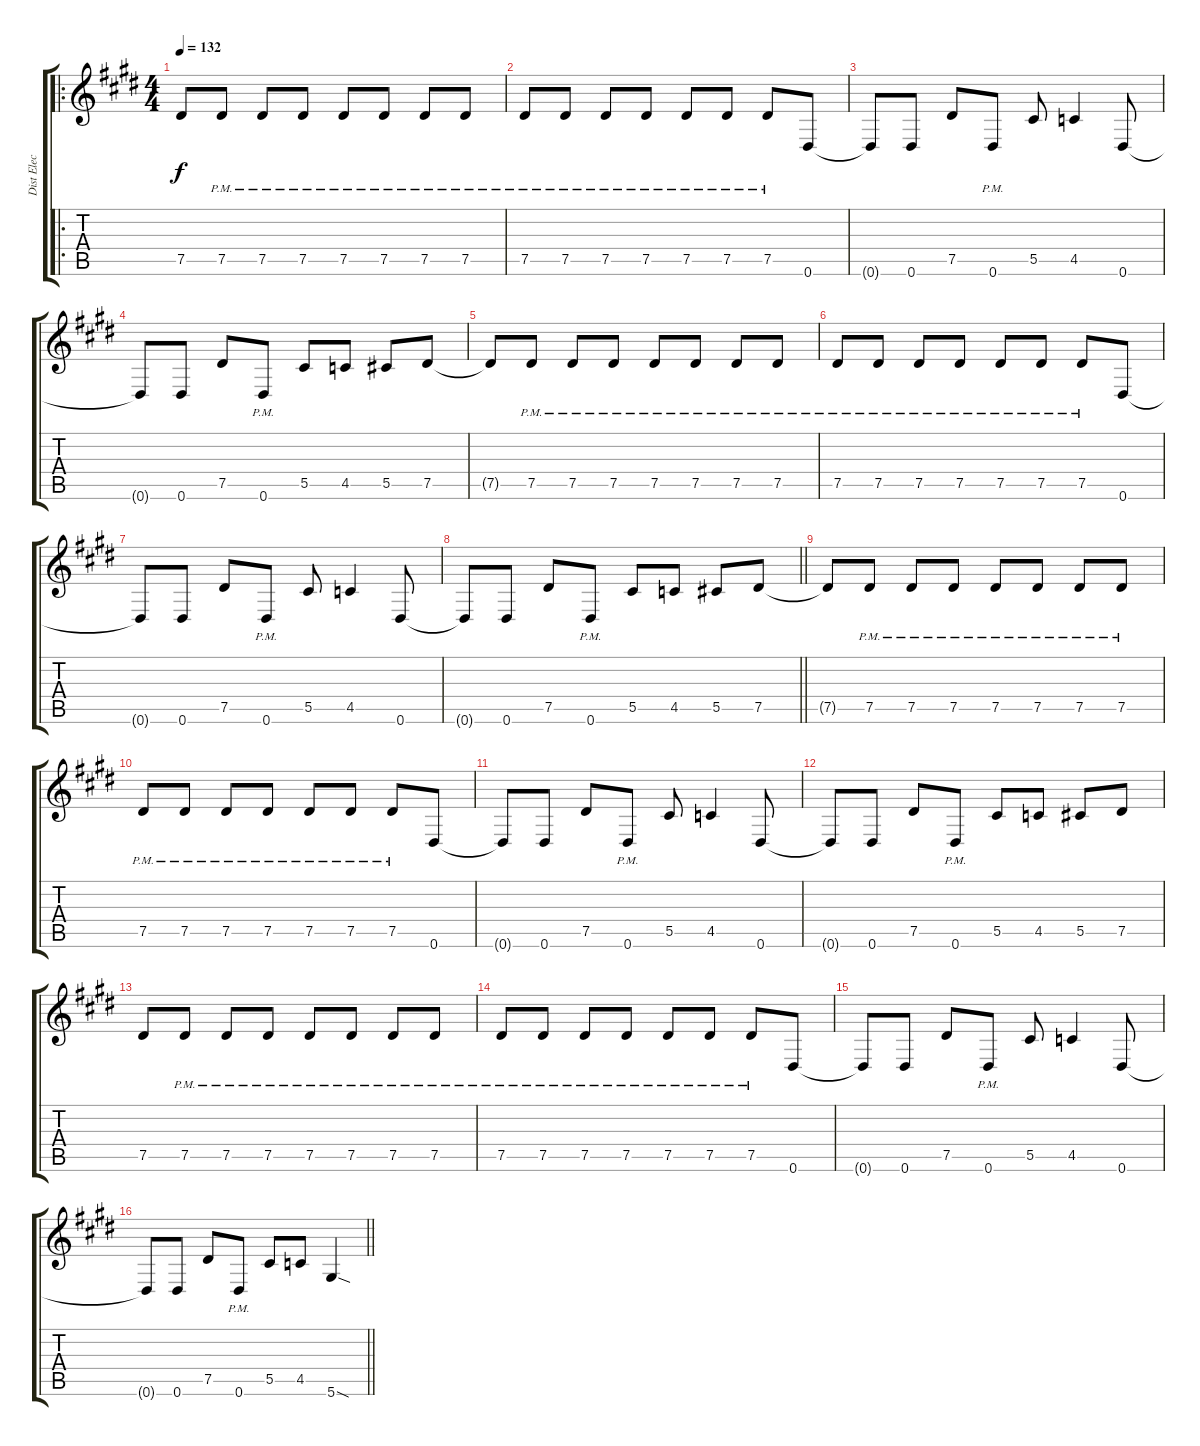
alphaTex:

\track ("Dist Elec 2" "Dist Elec ") {instrument overdrivenguitar}
\staff {score tabs}
\tuning (Eb4 Bb3 Gb3 Db3 Ab2 Eb2) {hide}
\ro
\ts (4 4)
\tempo 132
\clef g2
\ks e
7.5{t}.8{dy f} 7.5{pm}.8 7.5{pm}.8 7.5{pm}.8 7.5{pm}.8 7.5{pm}.8 7.5{pm}.8 7.5{pm}.8 |
\ks c#minor
7.5{pm}.8 7.5{pm}.8 7.5{pm}.8 7.5{pm}.8 7.5{pm}.8 7.5{pm}.8 7.5{pm}.8 0.6.8 |
0.6{t}.8 0.6.8 7.5.8 0.6{pm}.8 5.5.8 4.5.4 0.6.8 |
0.6{t}.8 0.6.8 7.5.8 0.6{pm}.8 5.5.8 4.5.8 5.5.8 7.5.8 |
\ks e
7.5{t}.8 7.5{pm}.8 7.5{pm}.8 7.5{pm}.8 7.5{pm}.8 7.5{pm}.8 7.5{pm}.8 7.5{pm}.8 |
\ks c#minor
7.5{pm}.8 7.5{pm}.8 7.5{pm}.8 7.5{pm}.8 7.5{pm}.8 7.5{pm}.8 7.5{pm}.8 0.6.8 |
0.6{t}.8 0.6.8 7.5.8 0.6{pm}.8 5.5.8 4.5.4 0.6.8 |
\barLineRight lightlight
0.6{t}.8 0.6.8 7.5.8 0.6{pm}.8 5.5.8 4.5.8 5.5.8 7.5.8 |
\ks e
7.5{t}.8 7.5{pm}.8 7.5{pm}.8 7.5{pm}.8 7.5{pm}.8 7.5{pm}.8 7.5{pm}.8 7.5{pm}.8 |
\ks c#minor
7.5{pm}.8 7.5{pm}.8 7.5{pm}.8 7.5{pm}.8 7.5{pm}.8 7.5{pm}.8 7.5{pm}.8 0.6.8 |
0.6{t}.8 0.6.8 7.5.8 0.6{pm}.8 5.5.8 4.5.4 0.6.8 |
0.6{t}.8 0.6.8 7.5.8 0.6{pm}.8 5.5.8 4.5.8 5.5.8 7.5.8 |
\ks e
7.5.8 7.5{pm}.8 7.5{pm}.8 7.5{pm}.8 7.5{pm}.8 7.5{pm}.8 7.5{pm}.8 7.5{pm}.8 |
\ks c#minor
7.5{pm}.8 7.5{pm}.8 7.5{pm}.8 7.5{pm}.8 7.5{pm}.8 7.5{pm}.8 7.5{pm}.8 0.6.8 |
0.6{t}.8 0.6.8 7.5.8 0.6{pm}.8 5.5.8 4.5.4 0.6.8 |
\barLineRight lightlight
0.6{t}.8 0.6.8 7.5.8 0.6{pm}.8 5.5.8 4.5.8 5.6{sod}.4
